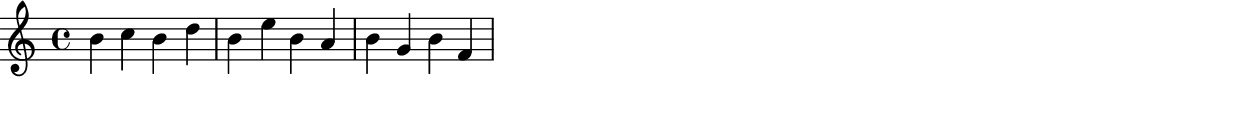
%% Generated by lilypond-book
%% Options: [exampleindent=10.16\mm,indent=0\mm,line-width=160\mm,quote]
\include "lilypond-book-preamble.ly"


% ****************************************************************
% Start cut-&-pastable-section
% ****************************************************************

#(ly:set-option 'eps-box-padding 3.000000)



\paper {
  indent = 0\mm
  line-width = 160\mm
  % offset the left padding, also add 1mm as lilypond creates cropped
  % images with a little space on the right
  line-width = #(- line-width (* mm  3.000000) (* mm 1))
  line-width = 160\mm - 2.0 * 10.16\mm
  % offset the left padding, also add 1mm as lilypond creates cropped
  % images with a little space on the right
  line-width = #(- line-width (* mm  3.000000) (* mm 1))
}

\layout {
  
}




% ****************************************************************
% ly snippet:
% ****************************************************************
\sourcefileline 231
\relative {
  b' c  % c ist 1 Zeile aufwärts, also c über dem b
  b d  % d ist 2 Zeilen aufwärts, oder 5 runter, also d über dem b
  b e  % e ist 3 aufwärts oder 4 runter, also e über dem b
  b a  % a ist 6 aufwärts oder 1 runter, also a unter dem b
  b g  % g ist 5 aufwärts oder 2 runter, also g unter dem b
  b f  % f ist 4 aufwärts oder 3 runter, also f unter dem b
}



% ****************************************************************
% end ly snippet
% ****************************************************************
